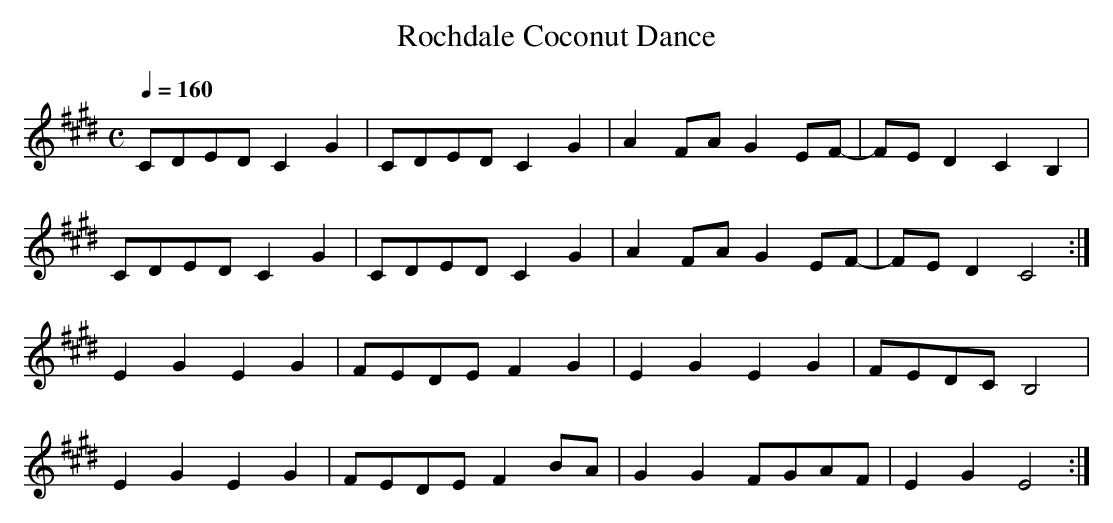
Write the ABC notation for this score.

X:1
T:Rochdale Coconut Dance
M:C
K:Emaj
L:1/4
Q:1/4=160
C/2D/2E/2D/2 CG | C/2D/2E/2D/2 CG |\
A F/2A/2 G E/2F/2- | F/2E/2 D C B, |
C/2D/2E/2D/2 CG | C/2D/2E/2D/2 CG | A F/2A/2 G E/2F/2- |\
F/2E/2 D C2 :|
EGEG | F/2E/2D/2E/2 FG| EGEG | F/2E/2D/2C/2 B,2 |
EGEG | F/2E/2D/2E/2 F B/2A/2 | GG F/2G/2A/2F/2 | EGE2 :|
